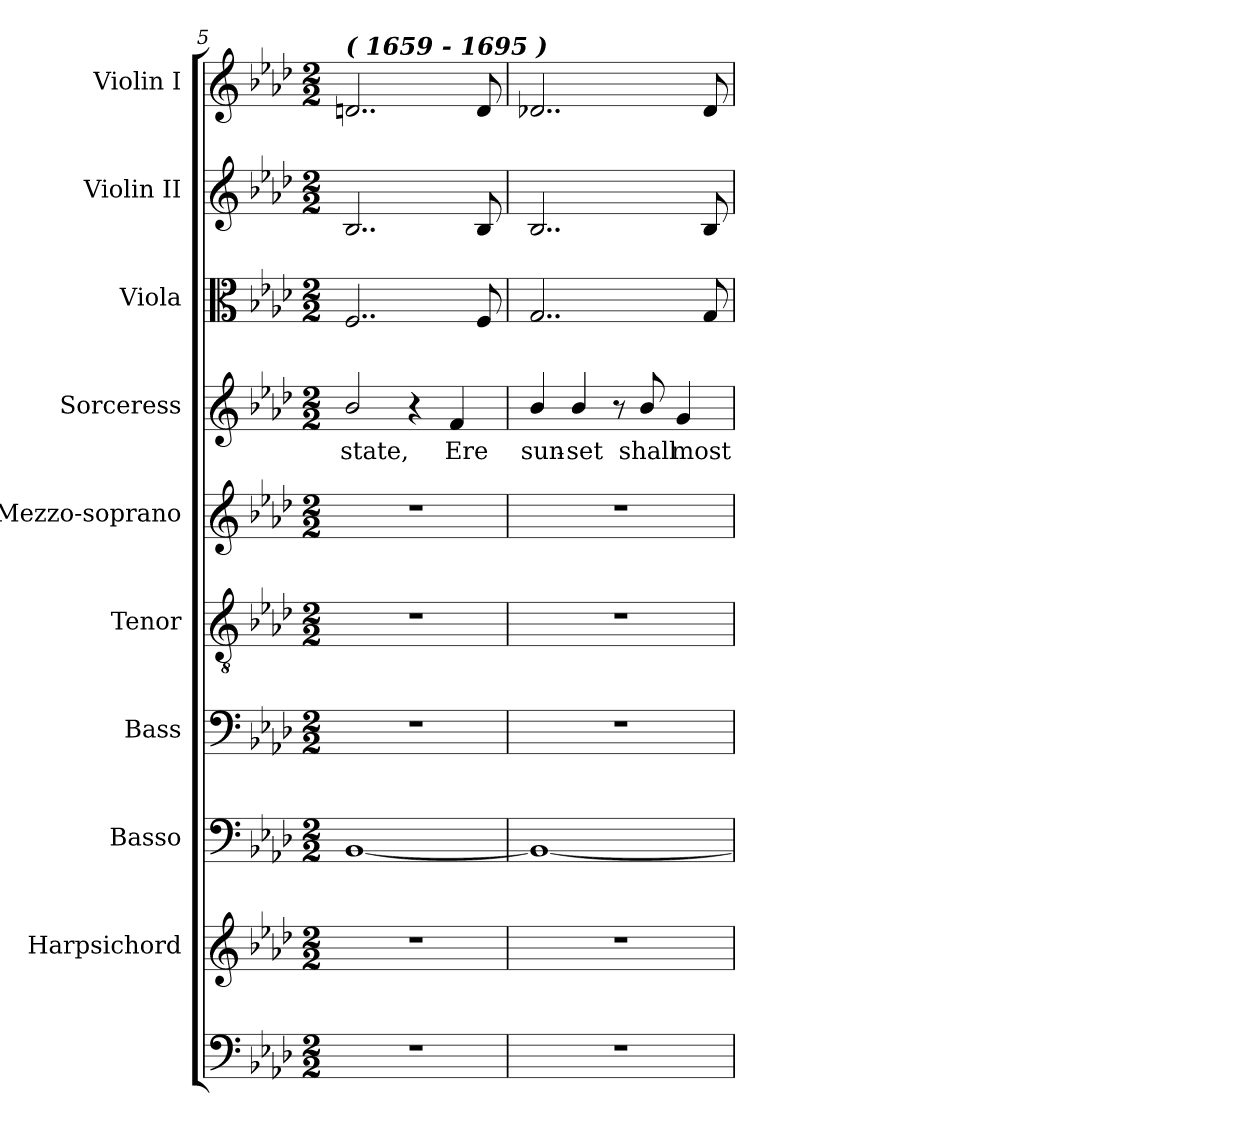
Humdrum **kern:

**kern	**kern	**kern	**kern	**kern	**kern	**kern	**text	**kern	**kern	**kern
*part10	*part9	*part8	*part7	*part6	*part5	*part4	*part4	*part3	*part2	*part1
*staff10	*staff9	*staff8	*staff7	*staff6	*staff5	*staff4	*staff4	*staff3	*staff2	*staff1
*	*I"Harpsichord	*I"Basso	*I"Bass	*I"Tenor	*I"Mezzo-soprano	*I"Sorceress	*	*I"Viola	*I"Violin II	*I"Violin I
*	*	*	*I'B.	*I'T.	*I'M-S.	*I'Sorceress	*	*I'Vla.	*I'Vln. II	*I'Vln. I
*clefF4	*clefG2	*clefF4	*clefF4	*clefGv2	*clefG2	*clefG2	*	*clefC3	*clefG2	*clefG2
*	*	*	*	*ITrd7c12	*	*	*	*	*	*
*k[b-e-a-d-]	*k[b-e-a-d-]	*k[b-e-a-d-]	*k[b-e-a-d-]	*k[b-e-a-d-]	*k[b-e-a-d-]	*k[b-e-a-d-]	*	*k[b-e-a-d-]	*k[b-e-a-d-]	*k[b-e-a-d-]
*f:	*f:	*f:	*f:	*f:	*f:	*f:	*	*f:	*f:	*f:
*M2/2	*M2/2	*M2/2	*M2/2	*M2/2	*M2/2	*M2/2	*	*M2/2	*M2/2	*M2/2
=5	=5	=5	=5	=5	=5	=5	=5	=5	=5	=5
!	!	!	!	!	!	!	!	!	!	!LO:TX:a:Bi:t=( 1659 - 1695 )
!	!	!	!	!	!	!	!LO:LY:b:color=#000000	!	!	!
1r	1r	[1BB-i	1r	1r	1r	2b-i/	state,	2..Fi/	2..B-i/	2..dni/
.	.	.	.	.	.	4r	.	.	.	.
!	!	!	!	!	!	!	!LO:LY:b:color=#000000	!	!	!
.	.	.	.	.	.	4fi/	Ere	.	.	.
.	.	.	.	.	.	.	.	8Fi/	8B-i/	8di/
!!LO:LB:g=z
=6	=6	=6	=6	=6	=6	=6	=6	=6	=6	=6
!	!	!	!	!	!	!	!LO:LY:b:color=#000000	!	!	!
1r	1r	1BB-i_	1r	1r	1r	4b-i/	sun-	2..Gi/	2..B-i/	2..d-Xi/
!	!	!	!	!	!	!	!LO:LY:b:color=#000000	!	!	!
.	.	.	.	.	.	4b-i/	-set	.	.	.
.	.	.	.	.	.	8r	.	.	.	.
!	!	!	!	!	!	!	!LO:LY:b:color=#000000	!	!	!
.	.	.	.	.	.	8b-i/	shall	.	.	.
!	!	!	!	!	!	!	!LO:LY:b:color=#000000	!	!	!
.	.	.	.	.	.	4gi/	most	.	.	.
.	.	.	.	.	.	.	.	8Gi/	8B-i/	8d-i/
=	=	=	=	=	=	=	=	=	=	=
*-	*-	*-	*-	*-	*-	*-	*-	*-	*-	*-
